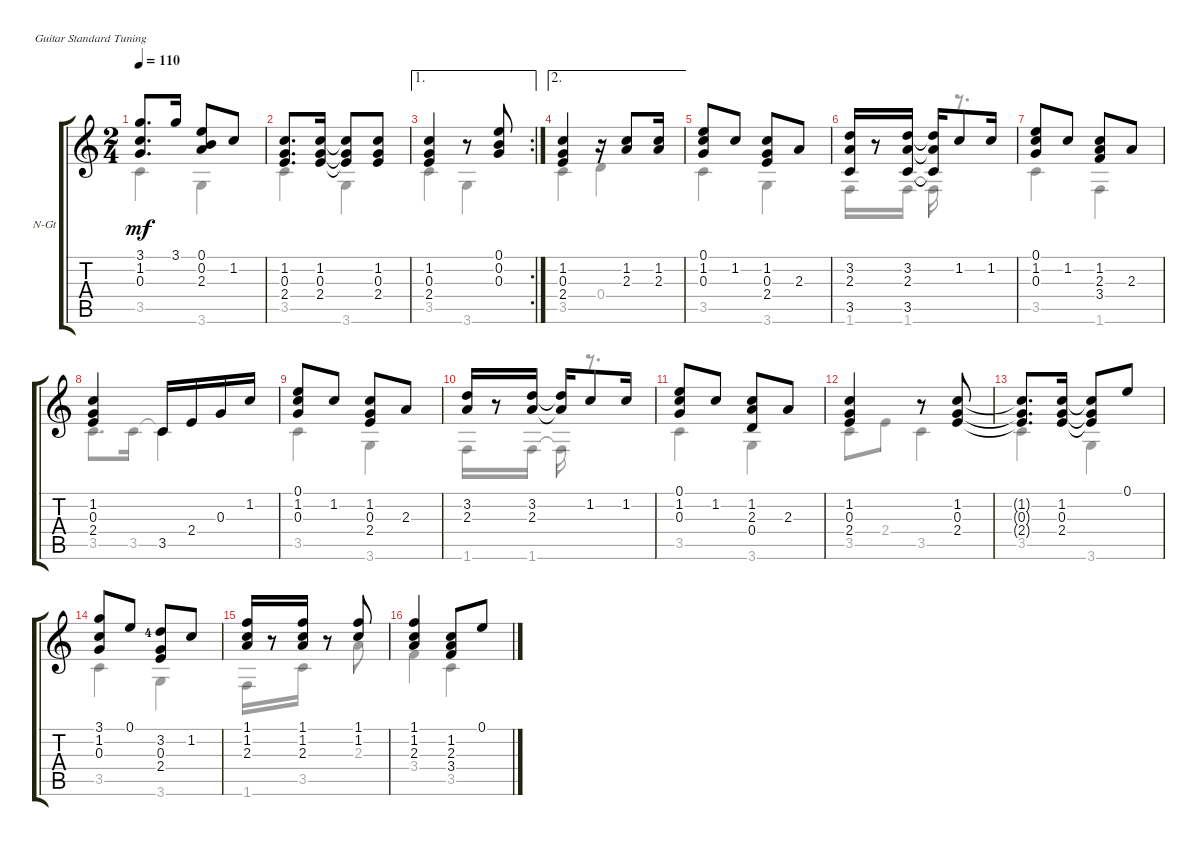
\defaultSystemsLayout 4
\bracketExtendMode groupsimilarinstruments
\firstSystemTrackNameOrientation horizontal
\otherSystemsTrackNameOrientation horizontal
\track ("Nylon Guitar" "N-Gt") {instrument acousticguitarnylon}
\staff {score tabs}
\tuning (E4 B3 G3 D3 A2 E2)
\voice
\ts (2 4)
\tempo 110
\clef g2
\ks c
(0.3{t} 1.2{t} 3.1{t}).8{d dy mf} 3.1.16 (0.1 0.2 2.3).8 1.2.8 |
(1.2 0.3 2.4).8{d} (1.2 0.3 2.4).16 (2.4{t} 0.3{t} 1.2{t}).8 (1.2 0.3 2.4).8 |
\ae 1
\rc 2
(1.2 0.3 2.4).4 r.8 (0.1 0.2 0.3).8 |
\ae 2
(1.2 0.3 2.4).4 r.16 (1.2 2.3).8 (2.3 1.2).16 |
(0.1 1.2 0.3).8 1.2.8 (1.2 0.3 2.4).8 2.3.8 |
(3.2 2.3 3.5).16 r.8 (3.2 2.3 3.5).16 (3.2{t} 2.3{t} 3.5{t}).16 1.2.8 1.2.16 |
(0.1 1.2 0.3).8 1.2.8 (1.2 2.3 3.4).8 2.3.8 |
(1.2 0.3 2.4).4 3.5.16 2.4.16 0.3.16 1.2.16 |
(0.3 0.1 1.2).8 1.2.8 (1.2 0.3 2.4).8 2.3.8 |
(3.2 2.3).16 r.8 (3.2 2.3).16 (2.3{t} 3.2{t}).16 1.2.8 1.2.16 |
(0.1 1.2 0.3).8 1.2.8 (1.2 2.3 0.4).8 2.3.8 |
(1.2 0.3 2.4).4 r.8 (1.2 0.3 2.4).8 |
(2.4{t} 0.3{t} 1.2{t}).8{d} (1.2 0.3 2.4).16 (1.2{t} 0.3{t} 2.4{t}).8 0.1.8 |
(3.1 1.2 0.3).8 0.1.8 (3.2{lf 5} 0.3 2.4).8 1.2.8 |
(1.1 1.2 2.3).16 r.8 (2.3 1.2 1.1).16 r.8 (1.1 1.2).8 |
(2.3 1.2 1.1).4 (1.2 2.3 3.4).8 0.1.8
\voice
\clef g2
\ottava regular
\simile none
\ks c
3.5.4{dy mf} 3.6.4 |
3.5.4 3.6.4 |
3.5.4 3.6.4 |
3.5.4 0.4.4 |
3.5.4 3.6.4 |
1.6.16 r.8 1.6.16 1.6{t}.16 r.8{d} |
3.5.4 1.6.4 |
3.5.8{d} 3.5.16 3.5{t}.4 |
3.5.4 3.6.4 |
1.6.16 r.8 1.6.16 1.6{t}.16 r.8{d} |
3.5.4 3.6.4 |
3.5.8 2.4.8 3.5.4 |
3.5.4 3.6.4 |
3.5.4 3.6.4 |
1.6.16 r.8 3.5.16 r.8 2.3.8 |
3.4.4 3.5.4
